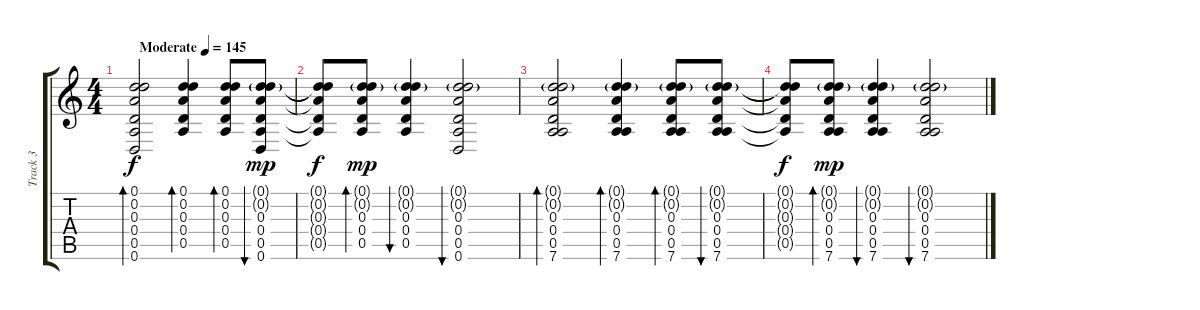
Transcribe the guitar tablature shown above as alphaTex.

\track ("Track 3" "Track 3") {instrument acousticguitarsteel}
\staff {score tabs}
\tuning (D4 D4 A3 D3 A2 D2) {hide}
\ts (4 4)
\tempo (145 "Moderate")
\clef g2
\ks c
(0.1 0.2 0.3 0.4 0.5 0.6).2{bd 120 dy f instrument acousticguitarsteel} (0.1 0.2 0.3 0.4 0.5).4{bd 120} (0.1 0.2 0.3 0.4 0.5).8{bd 120} (0.1{g} 0.2{g} 0.3 0.4 0.5 0.6).8{bu 120 dy mp} |
(0.1{t} 0.2{t} 0.3{t} 0.4{t} 0.5{t}).8{dy f} (0.1{g} 0.2{g} 0.3 0.4 0.5).8{bd 120 dy mp} (0.1{g} 0.2{g} 0.3 0.4 0.5).4{bu 120} (0.1{g} 0.2{g} 0.3 0.4 0.5 0.6).2{bu 120} |
(0.1{g} 0.2{g} 0.3 0.4 0.5 7.6).2{bd 120} (0.1{g} 0.2{g} 0.3 0.4 0.5 7.6).4{bd 120} (0.1{g} 0.2{g} 0.3 0.4 0.5 7.6).8{bd 120} (0.1{g} 0.2{g} 0.3 0.4 0.5 7.6).8{bu 120} |
(0.1{t} 0.2{t} 0.3{t} 0.4{t} 0.5{t}).8{dy f} (0.1{g} 0.2{g} 0.3 0.4 0.5 7.6).8{bd 120 dy mp} (0.1{g} 0.2{g} 0.3 0.4 0.5 7.6).4{bu 120} (0.1{g} 0.2{g} 0.3 0.4 0.5 7.6).2{bu 120}
